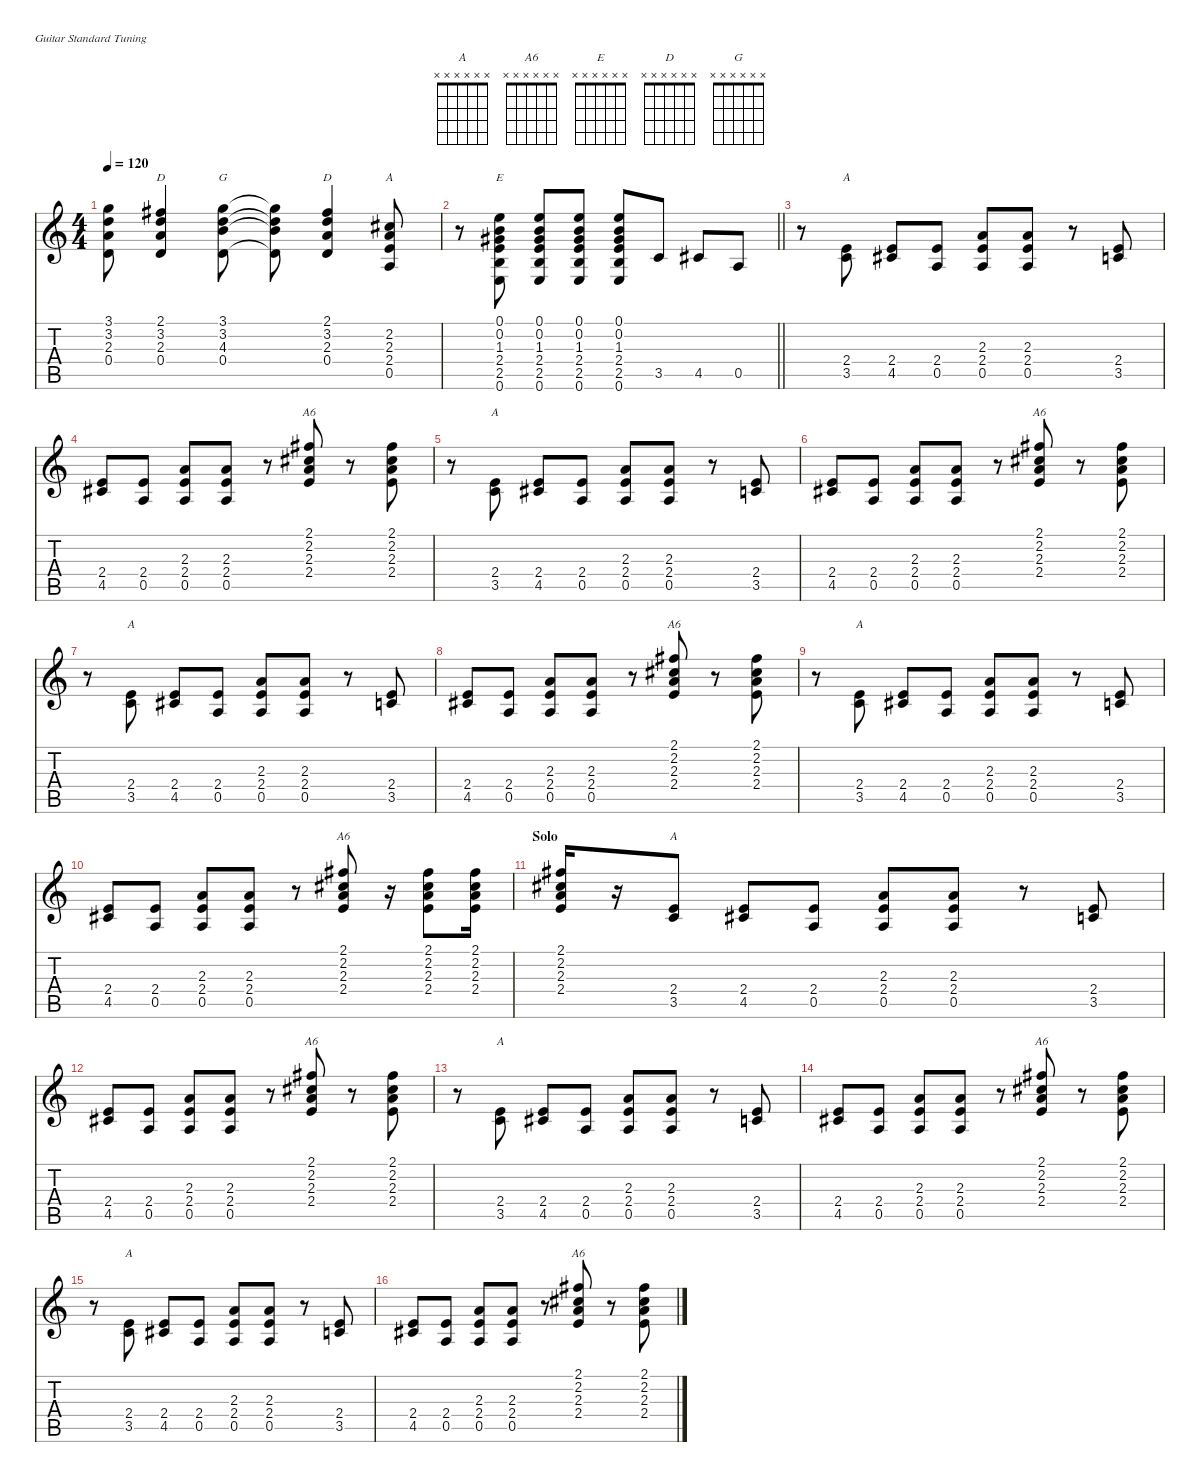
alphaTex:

\defaultSystemsLayout 4
\hideDynamics
\bracketExtendMode nobrackets
\singleTrackTrackNamePolicy hidden
\multiTrackTrackNamePolicy hidden
\otherSystemsTrackNameOrientation horizontal
\track ("Rythm 1" "dist.guit.") {defaultSystemsLayout 8 mute instrument distortionguitar}
\staff {score tabs}
\tuning (E4 B3 G3 D3 A2 E2)
\chord ("A" x x x x x x)
\chord ("A6" x x x x x x)
\chord ("E" x x x x x x)
\chord ("D" x x x x x x)
\chord ("G" x x x x x x)
\ts (4 4)
\tempo 120
\clef g2
\ks c
(3.1{t} 3.2{t} 2.3{t} 0.4{t}).8{dy f beam Down} (2.1{acc #} 3.2 2.3 0.4).4{ch "D" beam Up} (3.1 3.2 4.3 0.4).8{ch "G" beam Down} (3.1{t} 3.2{t} 4.3{t} 0.4{t}).8{beam Down} (2.1{acc #} 3.2 2.3 0.4).4{ch "D" beam Up} (2.2{acc #} 2.3 2.4 0.5).8{ch "A" beam Up} |
\barLineRight lightlight
r.8{beam Down} (0.1 0.2 1.3{acc #} 2.4 2.5 0.6).8{ch "E" beam Up} (0.1 0.2 1.3{acc #} 2.4 2.5 0.6).8{beam Up} (0.1 0.2 1.3{acc #} 2.4 2.5 0.6).8{beam Up} (0.1 0.2 1.3{acc #} 2.4 2.5 0.6).8{beam Up} 3.5.8{beam Up} 4.5{acc #}.8{beam Up} 0.5.8{beam Up} |
r.8{beam Down} (2.4 3.5).8{ch "A" beam Up} (2.4 4.5{acc #}).8{beam Up} (2.4 0.5).8{beam Up} (2.3 2.4 0.5).8{beam Up} (2.3 2.4 0.5).8{beam Up} r.8{beam Up} (2.4 3.5).8{beam Up} |
(2.4 4.5{acc #}).8{beam Up} (2.4 0.5).8{beam Up} (2.3 2.4 0.5).8{beam Up} (2.3 2.4 0.5).8{beam Up} r.8{beam Up} (2.1{acc #} 2.2{acc #} 2.3 2.4).8{ch "A6" beam Down} r.8{beam Down} (2.1{acc #} 2.2{acc #} 2.3 2.4).8{beam Down} |
r.8{beam Down} (2.4 3.5).8{ch "A" beam Up} (2.4 4.5{acc #}).8{beam Up} (2.4 0.5).8{beam Up} (2.3 2.4 0.5).8{beam Up} (2.3 2.4 0.5).8{beam Up} r.8{beam Up} (2.4 3.5).8{beam Up} |
(2.4 4.5{acc #}).8{beam Up} (2.4 0.5).8{beam Up} (2.3 2.4 0.5).8{beam Up} (2.3 2.4 0.5).8{beam Up} r.8{beam Up} (2.1{acc #} 2.2{acc #} 2.3 2.4).8{ch "A6" beam Down} r.8{beam Down} (2.1{acc #} 2.2{acc #} 2.3 2.4).8{beam Down} |
r.8{beam Down} (2.4 3.5).8{ch "A" beam Up} (2.4 4.5{acc #}).8{beam Up} (2.4 0.5).8{beam Up} (2.3 2.4 0.5).8{beam Up} (2.3 2.4 0.5).8{beam Up} r.8{beam Up} (2.4 3.5).8{beam Up} |
(2.4 4.5{acc #}).8{beam Up} (2.4 0.5).8{beam Up} (2.3 2.4 0.5).8{beam Up} (2.3 2.4 0.5).8{beam Up} r.8{beam Up} (2.1{acc #} 2.2{acc #} 2.3 2.4).8{ch "A6" beam Down} r.8{beam Down} (2.1{acc #} 2.2{acc #} 2.3 2.4).8{beam Down} |
r.8{beam Down} (2.4 3.5).8{ch "A" beam Up} (2.4 4.5{acc #}).8{beam Up} (2.4 0.5).8{beam Up} (2.3 2.4 0.5).8{beam Up} (2.3 2.4 0.5).8{beam Up} r.8{beam Up} (2.4 3.5).8{beam Up} |
(2.4 4.5{acc #}).8{beam Up} (2.4 0.5).8{beam Up} (2.3 2.4 0.5).8{beam Up} (2.3 2.4 0.5).8{beam Up} r.8{beam Up} (2.1{acc #} 2.2{acc #} 2.3 2.4).8{ch "A6" beam Down} r.16{beam Down} (2.1{acc #} 2.2{acc #} 2.3 2.4).8{beam Down} (2.1{acc #} 2.2{acc #} 2.3 2.4).16{beam Down} |
\section ("" "Solo")
(2.1{acc #} 2.2{acc #} 2.3 2.4).16{beam Up} r.16{beam Up} (2.4 3.5).8{ch "A" beam Up} (2.4 4.5{acc #}).8{beam Up} (2.4 0.5).8{beam Up} (2.3 2.4 0.5).8{beam Up} (2.3 2.4 0.5).8{beam Up} r.8{beam Up} (2.4 3.5).8{beam Up} |
(2.4 4.5{acc #}).8{beam Up} (2.4 0.5).8{beam Up} (2.3 2.4 0.5).8{beam Up} (2.3 2.4 0.5).8{beam Up} r.8{beam Up} (2.1{acc #} 2.2{acc #} 2.3 2.4).8{ch "A6" beam Down} r.8{beam Down} (2.1{acc #} 2.2{acc #} 2.3 2.4).8{beam Down} |
r.8{beam Down} (2.4 3.5).8{ch "A" beam Up} (2.4 4.5{acc #}).8{beam Up} (2.4 0.5).8{beam Up} (2.3 2.4 0.5).8{beam Up} (2.3 2.4 0.5).8{beam Up} r.8{beam Up} (2.4 3.5).8{beam Up} |
(2.4 4.5{acc #}).8{beam Up} (2.4 0.5).8{beam Up} (2.3 2.4 0.5).8{beam Up} (2.3 2.4 0.5).8{beam Up} r.8{beam Up} (2.1{acc #} 2.2{acc #} 2.3 2.4).8{ch "A6" beam Down} r.8{beam Down} (2.1{acc #} 2.2{acc #} 2.3 2.4).8{beam Down} |
r.8{beam Down} (2.4 3.5).8{ch "A" beam Up} (2.4 4.5{acc #}).8{beam Up} (2.4 0.5).8{beam Up} (2.3 2.4 0.5).8{beam Up} (2.3 2.4 0.5).8{beam Up} r.8{beam Up} (2.4 3.5).8{beam Up} |
(2.4 4.5{acc #}).8{beam Up} (2.4 0.5).8{beam Up} (2.3 2.4 0.5).8{beam Up} (2.3 2.4 0.5).8{beam Up} r.8{beam Up} (2.1{acc #} 2.2{acc #} 2.3 2.4).8{ch "A6" beam Down} r.8{beam Down} (2.1{acc #} 2.2{acc #} 2.3 2.4).8{beam Down}
